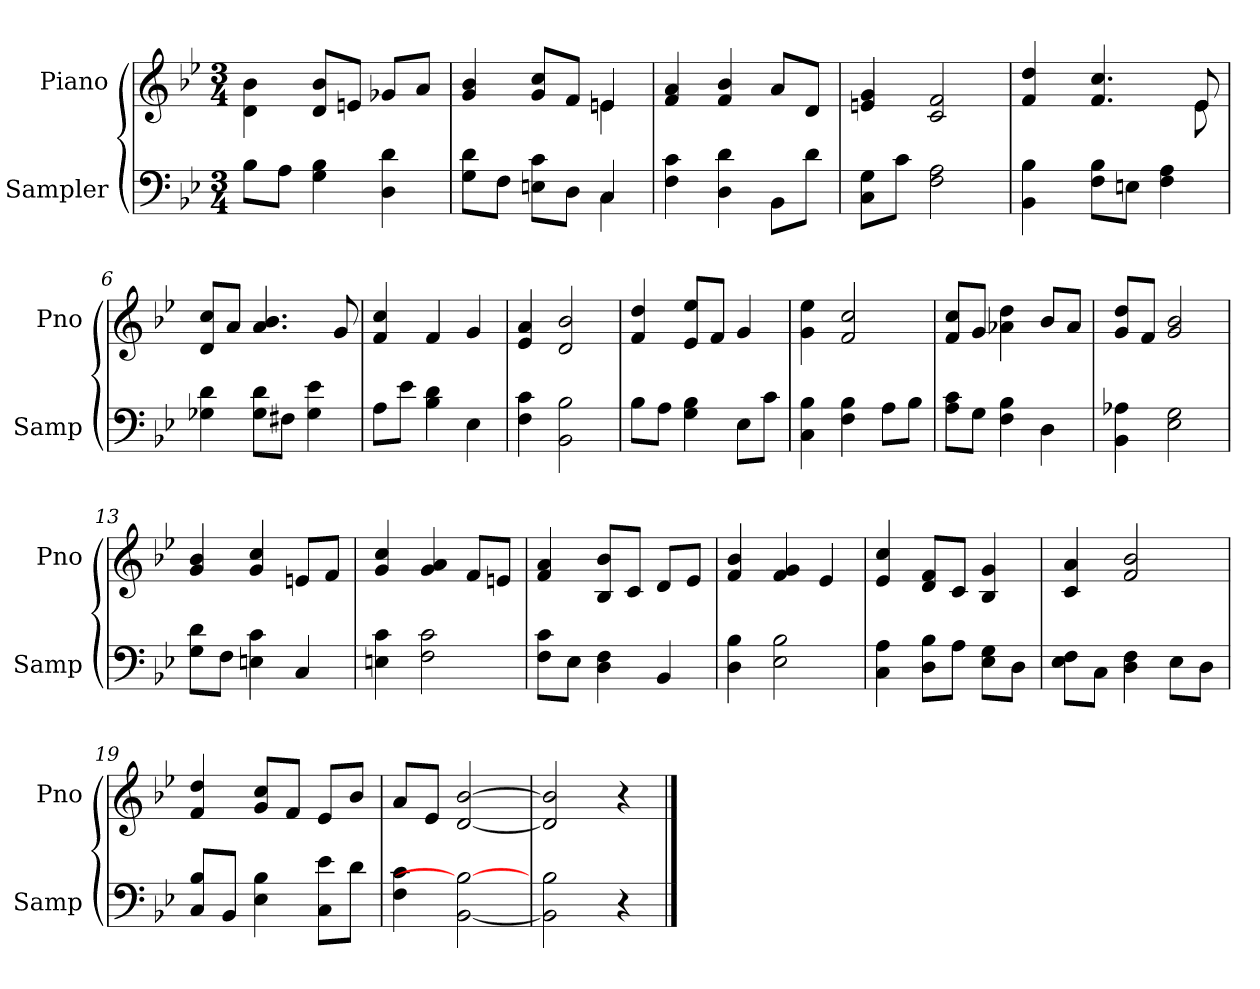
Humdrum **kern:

**kern	**kern
*part2	*part1
*staff2	*staff1
*I"Sampler	*I"Piano
*I'Samp	*I'Pno
*clefF4	*clefG2
*k[b-e-]	*k[b-e-]
*B-:	*B-:
*M3/4	*M3/4
=1	=1
8B-\L	4d\ 4b-\
8A\J	.
4G 4B-	8d/ 8b-/L
.	8en/J
4D 4d	8g-X/L
.	8a/J
=2	=2
*^	*^
8G\ 8d\L	2ryy	4g 4b-	2ryy
8F\J	.	.	.
8En\ 8c\L	.	8g/ 8cc/L	.
8D\J	.	8f/J	.
4C/	4C	4en/	4en
*v	*v	*	*
*	*v	*v
=3	=3
4F 4c	4f 4a
4D 4d	4f 4b-
8BB-\L	8a/L
8d\J	8d/J
=4	=4
8C\ 8G\L	4en 4g
8c\J	.
2F 2A	2c 2f
=5	=5
*	*^
4BB- 4B-	4f 4dd	8ryy
*	*v	*v
8F\ 8B-\L	4.f 4.cc
8En\J	.
4F 4A	.
*	*^
.	8e-/	8e-
*	*v	*v
=6	=6
4G-X 4d	8d/ 8cc/L
.	8a/J
8G-\ 8d\L	4.a 4.b-
8F#X\J	.
4G- 4e-	.
.	8g
=7	=7
8A\L	4f 4cc
8e-\J	.
4B- 4d	4f
4E-	4g
=8	=8
4F 4c	4e- 4a
2BB- 2B-	2d 2b-
=9	=9
8B-\L	4f 4dd
8A\J	.
4G 4B-	8e-/ 8ee-/L
.	8f/J
8E-\L	4g
8c\J	.
=10	=10
4C 4B-	4g 4ee-
4F 4B-	2f 2cc
8A\L	.
8B-\J	.
=11	=11
8A\ 8c\L	8f/ 8cc/L
8G\J	8g/J
4F 4B-	4a-X 4dd
4D	8b-/L
.	8a-/J
=12	=12
4BB- 4A-X	8g/ 8dd/L
.	8f/J
2E- 2G	2g 2b-
=13	=13
8G\ 8d\L	4g 4b-
8F\J	.
4En 4c	4g 4cc
4C	8en/L
.	8f/J
=14	=14
4En 4c	4g 4cc
2F 2c	4g 4a
.	8f/L
.	8en/J
=15	=15
8F\ 8c\L	4f 4a
8E-\J	.
4D 4F	8B-/ 8b-/L
.	8c/J
4BB-	8d/L
.	8e-/J
=16	=16
4D 4B-	4f 4b-
2E- 2B-	4f 4g
.	4e-
=17	=17
4C 4A	4e- 4cc
8D\ 8B-\L	8d/ 8f/L
8A\J	8c/J
8E-\ 8G\L	4B- 4g
8D\J	.
=18	=18
8E-\ 8F\L	4c 4a
8C\J	.
4D 4F	2f 2b-
8E-\L	.
8D\J	.
=19	=19
8C/ 8B-/L	4f 4dd
8BB-/J	.
4E- 4B-	8g/ 8cc/L
.	8f/J
8C\ 8e-\L	8e-/L
8d\J	8b-/J
=20	=20
4F 4c	8a/L
.	8e-/J
[2BB-\ 2B-\_	[2d/ [2b-/
=21	=21
2BB-] 2B-	2d] 2b-]
4r	4r
==	==
*-	*-
